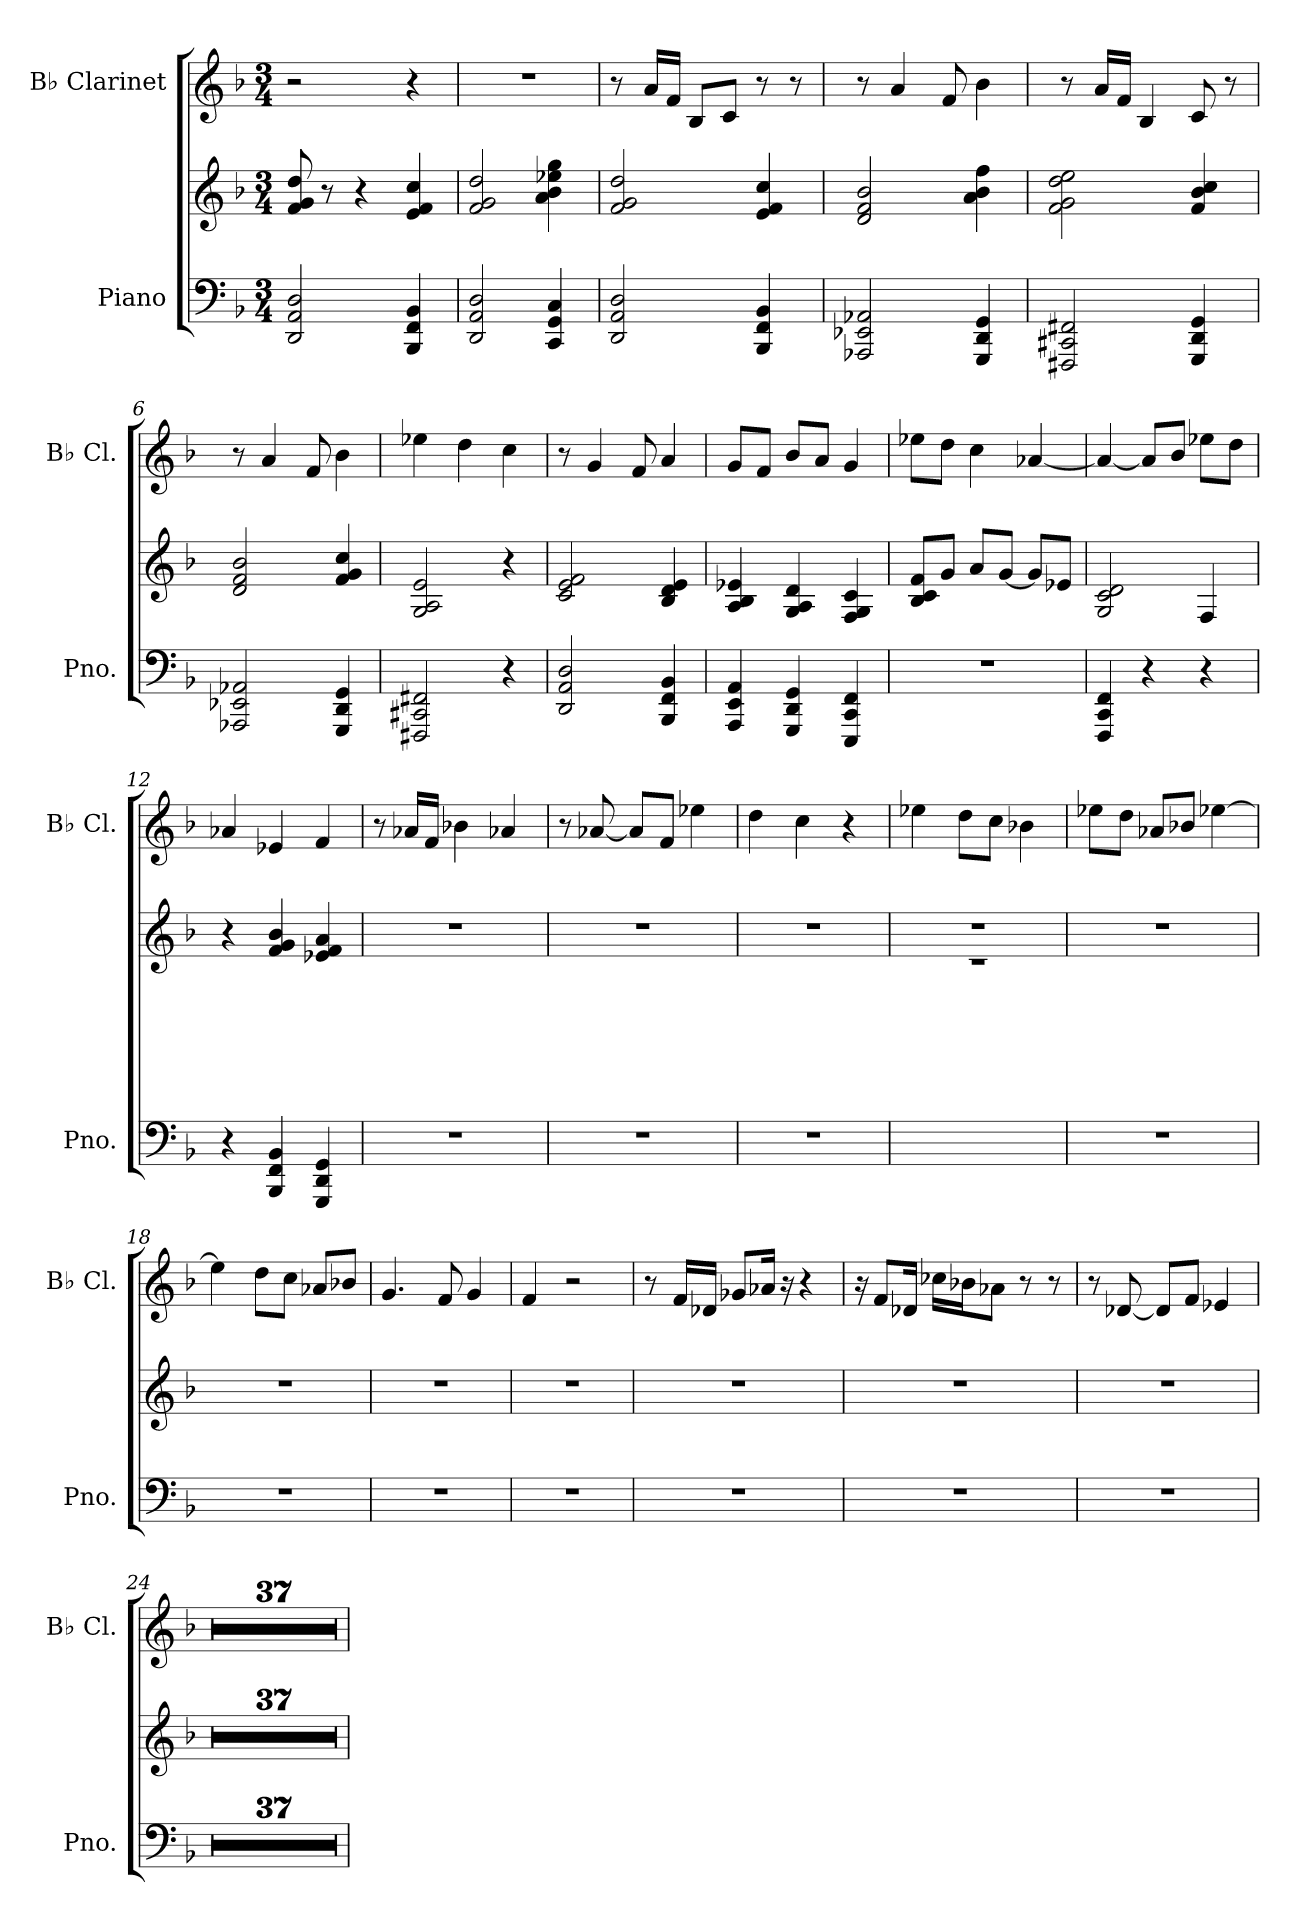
**kern	**kern	**kern
*part2	*part2	*part1
*staff3	*staff2	*staff1
*I"Piano	*	*I"B♭ Clarinet
*I'Pno.	*	*I'B♭ Cl.
*clefF4	*clefG2	*clefG2
*	*	*ITrd1c2
*k[b-]	*k[b-]	*k[b-e-a-]
*F:	*F:	*E-:
*M3/4	*M3/4	*M3/4
=1	=1	=1
2DD/ 2AA/ 2D/	8f/ 8g/ 8dd/	2r
.	8r	.
.	4r	.
4BBB-/ 4FF/ 4BB-/	4e/ 4f/ 4cc/	4r
=2	=2	=2
2DD/ 2AA/ 2D/	2f/ 2g/ 2dd/	2.r
4CC/ 4GG/ 4C/	4a\ 4b-\ 4ee-X\ 4gg\	.
=3	=3	=3
2DD/ 2AA/ 2D/	2f/ 2g/ 2dd/	8r
.	.	16g/LL
.	.	16e-/JJ
.	.	8A-/L
.	.	8B-/J
4BBB-/ 4FF/ 4BB-/	4e/ 4f/ 4cc/	8r
.	.	8r
!!LO:LB:g=z
=4	=4	=4
2AAA-X/ 2EE-X/ 2AA-X/	2d/ 2f/ 2b-/	8r
.	.	4g/
.	.	8e-/
4GGG/ 4DD/ 4GG/	4a\ 4b-\ 4ff\	4a-\
=5	=5	=5
2FFF#X/ 2CC#X/ 2FF#X/	2f\ 2g\ 2dd\ 2ee\	8r
.	.	16g/LL
.	.	16e-/JJ
.	.	4A-/
4GGG/ 4DD/ 4GG/	4f/ 4b-/ 4cc/	8B-/
.	.	8r
=6	=6	=6
2AAA-X/ 2EE-X/ 2AA-X/	2d/ 2f/ 2b-/	8r
.	.	4g/
.	.	8e-/
4GGG/ 4DD/ 4GG/	4f/ 4g/ 4cc/	4a-\
!!LO:LB:g=z
=7	=7	=7
2FFF#X/ 2CC#X/ 2FF#X/	2G/ 2A/ 2e/	4dd-X\
.	.	4cc\
4r	4r	4b-\
=8	=8	=8
2DD/ 2AA/ 2D/	2c/ 2e/ 2f/	8r
.	.	4f/
.	.	8e-/
4BBB-/ 4FF/ 4BB-/	4B-/ 4d/ 4e/	4g/
=9	=9	=9
4AAA/ 4EE/ 4AA/	4A/ 4B-/ 4e-X/	8f/L
.	.	8e-/J
4GGG/ 4DD/ 4GG/	4G/ 4A/ 4d/	8a-/L
.	.	8g/J
4EEE/ 4CC/ 4FF/	4F/ 4G/ 4c/	4f/
!!LO:PB:g=z
=10	=10	=10
2.r	8B-/ 8c/ 8f/L	8dd-X\L
.	8g/J	8cc\J
.	8a/L	4b-\
.	[8g/J	.
.	8g/L]	[4g-X/
.	8e-X/J	.
=11	=11	=11
4FFF/ 4CC/ 4FF/	2G/ 2c/ 2d/	4g-/_
4r	.	8g-/L]
.	.	8a-/J
4r	4F/	8dd-X\L
.	.	8cc\J
=12	=12	=12
4r	4r	4g-X/
4BBB-/ 4FF/ 4BB-/	4f/ 4g/ 4b-/	4d-X/
4GGG/ 4DD/ 4GG/	4e-X/ 4f/ 4a/	4e-/
!!LO:LB:g=z
=13	=13	=13
2.r	2.r	8r
.	.	16g-X/LL
.	.	16e-/JJ
.	.	4a-X\
.	.	4g-X/
=14	=14	=14
2.r	2.r	8r
.	.	[8g-X/
.	.	8g-/L]
.	.	8e-/J
.	.	4dd-X\
=15	=15	=15
2.r	2.r	4cc\
.	.	4b-\
.	.	4r
!!LO:LB:g=z
=16	=16	=16
2.rccccc	2.r	4dd-X\
.	.	8cc\L
.	.	8b-\J
.	.	4a-X\
=17	=17	=17
2.r	2.r	8dd-X\L
.	.	8cc\J
.	.	8g-X/L
.	.	8a-X/J
.	.	[4dd-X\
=18	=18	=18
2.r	2.r	4dd-\]
.	.	8cc\L
.	.	8b-\J
.	.	8g-X/L
.	.	8a-X/J
!!LO:LB:g=z
=19	=19	=19
2.r	2.r	4.f/
.	.	8e-/
.	.	4f/
=20	=20	=20
2.r	2.r	4e-/
.	.	2r
=21	=21	=21
2.r	2.r	8r
.	.	16e-/LL
.	.	16c-X/JJ
.	.	8f-X/L
.	.	16g-X/Jk
.	.	16r
.	.	4r
!!LO:PB:g=z
=22	=22	=22
2.r	2.r	16r
.	.	8e-/L
.	.	16c-X/Jk
.	.	16b--X\LL
.	.	16a-X\J
.	.	8g-X\J
.	.	8r
.	.	8r
=23	=23	=23
2.r	2.r	8r
.	.	[8c-X/
.	.	8c-/L]
.	.	8e-/J
.	.	4d-X/
=24	=24	=24
2.r	2.r	2.r
=25	=25	=25
2.r	2.r	2.r
!!LO:LB:g=z
=26	=26	=26
2.r	2.r	2.r
=27	=27	=27
2.r	2.r	2.r
=28	=28	=28
2.r	2.r	2.r
=29	=29	=29
2.r	2.r	2.r
=30	=30	=30
2.r	2.r	2.r
=31	=31	=31
2.r	2.r	2.r
=32	=32	=32
2.r	2.r	2.r
=33	=33	=33
2.r	2.r	2.r
=34	=34	=34
2.r	2.r	2.r
=35	=35	=35
2.r	2.r	2.r
!!LO:LB:g=z
=36	=36	=36
2.r	2.r	2.r
=37	=37	=37
2.r	2.r	2.r
=38	=38	=38
2.r	2.r	2.r
=39	=39	=39
2.r	2.r	2.r
=40	=40	=40
2.r	2.r	2.r
=41	=41	=41
2.r	2.r	2.r
=42	=42	=42
2.r	2.r	2.r
=43	=43	=43
2.r	2.r	2.r
=44	=44	=44
2.r	2.r	2.r
=45	=45	=45
2.r	2.r	2.r
!!LO:LB:g=z
=46	=46	=46
2.r	2.r	2.r
=47	=47	=47
2.r	2.r	2.r
=48	=48	=48
2.r	2.r	2.r
=49	=49	=49
2.r	2.r	2.r
=50	=50	=50
2.r	2.r	2.r
=51	=51	=51
2.r	2.r	2.r
=52	=52	=52
2.r	2.r	2.r
=53	=53	=53
2.r	2.r	2.r
=54	=54	=54
2.r	2.r	2.r
=55	=55	=55
2.r	2.r	2.r
!!LO:PB:g=z
=56	=56	=56
2.r	2.r	2.r
=57	=57	=57
2.r	2.r	2.r
=58	=58	=58
2.r	2.r	2.r
=59	=59	=59
2.r	2.r	2.r
=60	=60	=60
2.r	2.r	2.r
=	=	=
*-	*-	*-
